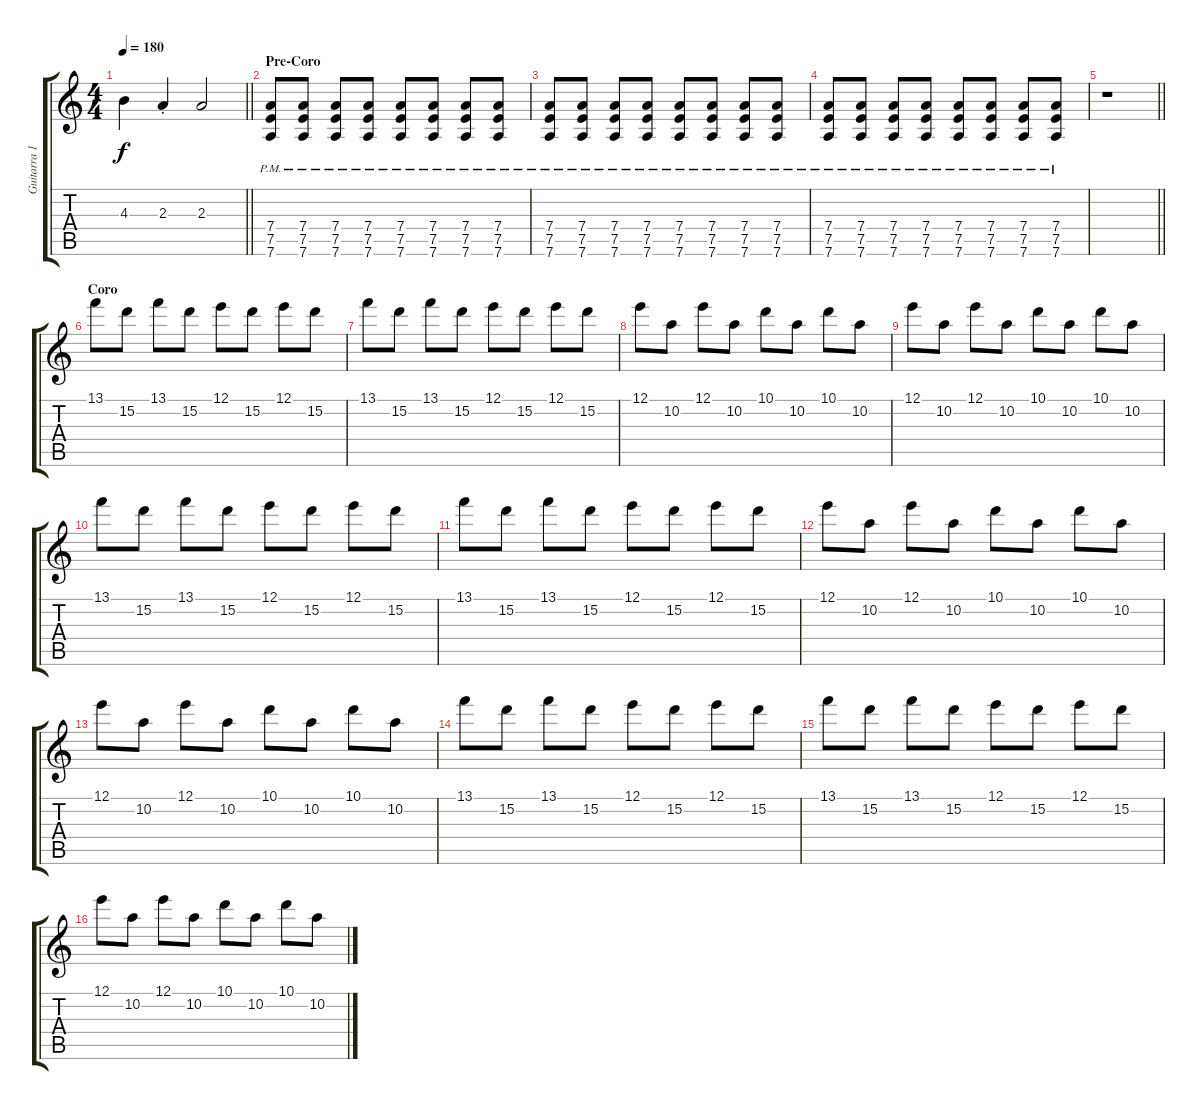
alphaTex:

\track ("Guitarra 1" "Guitarra 1") {instrument distortionguitar}
\staff {score tabs}
\tuning (E4 B3 G3 D3 A2 D2) {hide}
\ts (4 4)
\tempo 180
\clef g2
\barLineRight lightlight
\ks c
4.3.4{dy f} 2.3{st}.4 2.3.2 |
\section ("" "Pre-Coro")
(7.4{pm} 7.5{pm} 7.6{pm}).8 (7.4{pm} 7.5{pm} 7.6{pm}).8 (7.4{pm} 7.5{pm} 7.6{pm}).8 (7.4{pm} 7.5{pm} 7.6{pm}).8 (7.4{pm} 7.5{pm} 7.6{pm}).8 (7.4{pm} 7.5{pm} 7.6{pm}).8 (7.4{pm} 7.5{pm} 7.6{pm}).8 (7.4{pm} 7.5{pm} 7.6{pm}).8 |
(7.4{pm} 7.5{pm} 7.6{pm}).8 (7.4{pm} 7.5{pm} 7.6{pm}).8 (7.4{pm} 7.5{pm} 7.6{pm}).8 (7.4{pm} 7.5{pm} 7.6{pm}).8 (7.4{pm} 7.5{pm} 7.6{pm}).8 (7.4{pm} 7.5{pm} 7.6{pm}).8 (7.4{pm} 7.5{pm} 7.6{pm}).8 (7.4{pm} 7.5{pm} 7.6{pm}).8 |
(7.4{pm} 7.5{pm} 7.6{pm}).8 (7.4{pm} 7.5{pm} 7.6{pm}).8 (7.4{pm} 7.5{pm} 7.6{pm}).8 (7.4{pm} 7.5{pm} 7.6{pm}).8 (7.4{pm} 7.5{pm} 7.6{pm}).8 (7.4{pm} 7.5{pm} 7.6{pm}).8 (7.4{pm} 7.5{pm} 7.6{pm}).8 (7.4{pm} 7.5{pm} 7.6{pm}).8 |
\barLineRight lightlight
r.1 |
\section ("" "Coro")
13.1.8 15.2.8 13.1.8 15.2.8 12.1.8 15.2.8 12.1.8 15.2.8 |
13.1.8 15.2.8 13.1.8 15.2.8 12.1.8 15.2.8 12.1.8 15.2.8 |
12.1.8 10.2.8 12.1.8 10.2.8 10.1.8 10.2.8 10.1.8 10.2.8 |
12.1.8 10.2.8 12.1.8 10.2.8 10.1.8 10.2.8 10.1.8 10.2.8 |
13.1.8 15.2.8 13.1.8 15.2.8 12.1.8 15.2.8 12.1.8 15.2.8 |
13.1.8 15.2.8 13.1.8 15.2.8 12.1.8 15.2.8 12.1.8 15.2.8 |
12.1.8 10.2.8 12.1.8 10.2.8 10.1.8 10.2.8 10.1.8 10.2.8 |
12.1.8 10.2.8 12.1.8 10.2.8 10.1.8 10.2.8 10.1.8 10.2.8 |
13.1.8 15.2.8 13.1.8 15.2.8 12.1.8 15.2.8 12.1.8 15.2.8 |
13.1.8 15.2.8 13.1.8 15.2.8 12.1.8 15.2.8 12.1.8 15.2.8 |
12.1.8 10.2.8 12.1.8 10.2.8 10.1.8 10.2.8 10.1.8 10.2.8
